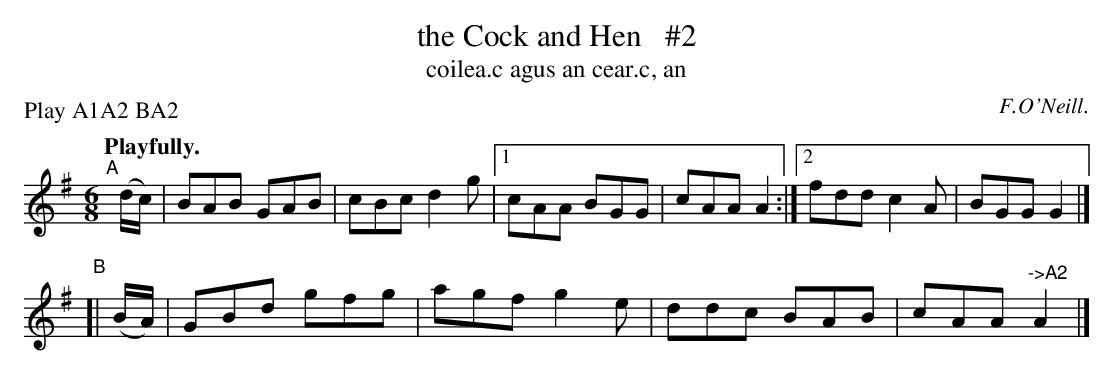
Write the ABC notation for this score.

X:1
T: the Cock and Hen   #2
T: coilea.c agus an cear.c, an
O: F.O'Neill.
P: Play A1A2 BA2
Q: "Playfully."
M: 6/8
L: 1/8
K: G
"^A"[|] (d/c/) | BAB GAB | cBc d2g |1 cAA BGG | cAA A2 :|2 fdd c2A | BGG G2 |]
"^B"[|  (B/A/) | GBd gfg | agf g2e | ddc BAB | cAA "^->A2"A2 |]
